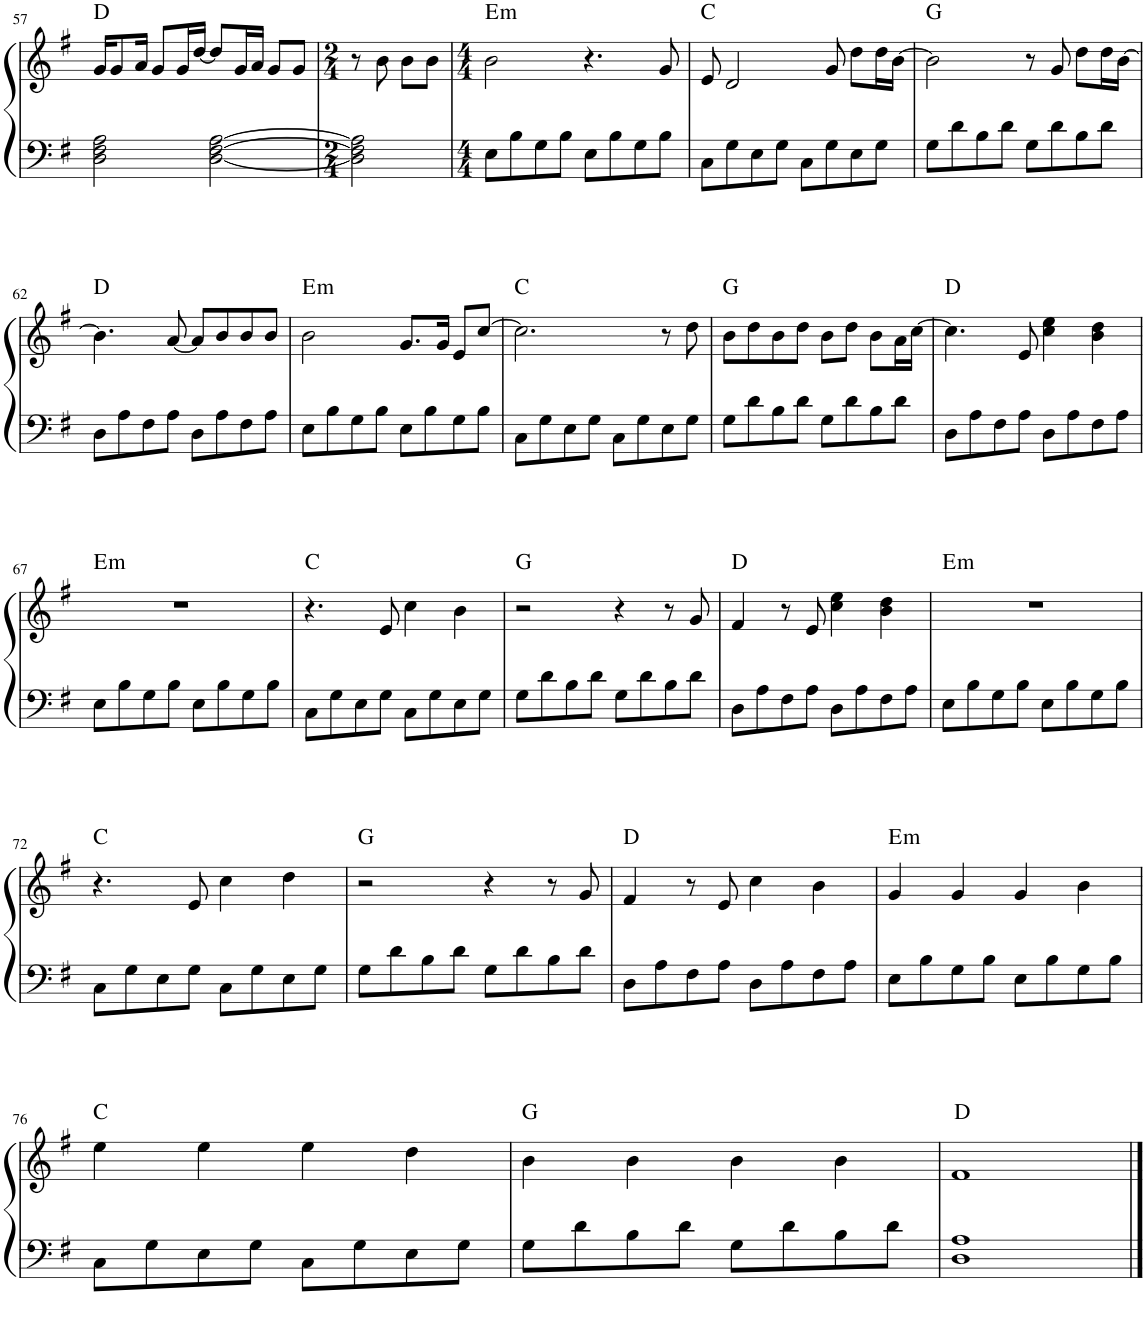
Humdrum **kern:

**kern	**kern	**harte
*part1	*part1	*part1
*staff2	*staff1	*
*I"Piano	*	*
*I'Pno.	*	*
!!LO:PB:g=z
*clefF4	*clefG2	*
*k[f#]	*k[f#]	*
*M4/4	*M4/4	*
=57	=57	=57
2D\ 2F#\ 2A\	16g/KL	D:maj
.	8g/	.
.	16a/Jk	.
.	8g/L	.
.	16g/L	.
.	[16dd/JJ	.
[2D\ [2F#\ [2A\	8dd/L]	.
.	16g/L	.
.	16a/JJ	.
.	8g/L	.
.	8g/J	.
=58	=58	=58
*M2/4	*M2/4	*
2D\] 2F#\] 2A\]	8r	.
.	8b\	.
.	8b\L	.
.	8b\J	.
=59	=59	=59
*M4/4	*M4/4	*
!	!	!LO:H:kt=m
8E\L	2b\	E:min
8B\	.	.
8G\	.	.
8B\J	.	.
8E\L	4.r	.
8B\	.	.
8G\	.	.
8B\J	8g/	.
=60	=60	=60
8C\L	8e/	C:maj
8G\	2d/	.
8E\	.	.
8G\J	.	.
8C\L	.	.
8G\	8g/	.
8E\	8dd\L	.
8G\J	16dd\L	.
.	[16b\JJ	.
=61	=61	=61
8G\L	2b\]	G:maj
8d\	.	.
8B\	.	.
8d\J	.	.
8G\L	8r	.
8d\	8g/	.
8B\	8dd\L	.
8d\J	16dd\L	.
.	[16b\JJ	.
!!LO:LB:g=z
=62	=62	=62
8D\L	4.b\]	D:maj
8A\	.	.
8F#\	.	.
8A\J	[8a/	.
8D\L	8a/L]	.
8A\	8b/	.
8F#\	8b/	.
8A\J	8b/J	.
=63	=63	=63
!	!	!LO:H:kt=m
8E\L	2b\	E:min
8B\	.	.
8G\	.	.
8B\J	.	.
8E\L	8.g/L	.
8B\	.	.
.	16g/Jk	.
8G\	8e/L	.
8B\J	[8cc/J	.
=64	=64	=64
8C\L	2.cc\]	C:maj
8G\	.	.
8E\	.	.
8G\J	.	.
8C\L	.	.
8G\	.	.
8E\	8r	.
8G\J	8dd\	.
=65	=65	=65
8G\L	8b\L	G:maj
8d\	8dd\	.
8B\	8b\	.
8d\J	8dd\J	.
8G\L	8b\L	.
8d\	8dd\J	.
8B\	8b\L	.
8d\J	16a\L	.
.	[16cc\JJ	.
=66	=66	=66
8D\L	4.cc\]	D:maj
8A\	.	.
8F#\	.	.
8A\J	8e/	.
8D\L	4cc\ 4ee\	.
8A\	.	.
8F#\	4b\ 4dd\	.
8A\J	.	.
!!LO:LB:g=z
=67	=67	=67
!	!	!LO:H:kt=m
8E\L	1r	E:min
8B\	.	.
8G\	.	.
8B\J	.	.
8E\L	.	.
8B\	.	.
8G\	.	.
8B\J	.	.
=68	=68	=68
8C\L	4.r	C:maj
8G\	.	.
8E\	.	.
8G\J	8e/	.
8C\L	4cc\	.
8G\	.	.
8E\	4b\	.
8G\J	.	.
=69	=69	=69
8G\L	2r	G:maj
8d\	.	.
8B\	.	.
8d\J	.	.
8G\L	4r	.
8d\	.	.
8B\	8r	.
8d\J	8g/	.
=70	=70	=70
8D\L	4f#/	D:maj
8A\	.	.
8F#\	8r	.
8A\J	8e/	.
8D\L	4cc\ 4ee\	.
8A\	.	.
8F#\	4b\ 4dd\	.
8A\J	.	.
=71	=71	=71
!	!	!LO:H:kt=m
8E\L	1r	E:min
8B\	.	.
8G\	.	.
8B\J	.	.
8E\L	.	.
8B\	.	.
8G\	.	.
8B\J	.	.
!!LO:LB:g=z
=72	=72	=72
8C\L	4.r	C:maj
8G\	.	.
8E\	.	.
8G\J	8e/	.
8C\L	4cc\	.
8G\	.	.
8E\	4dd\	.
8G\J	.	.
=73	=73	=73
8G\L	2r	G:maj
8d\	.	.
8B\	.	.
8d\J	.	.
8G\L	4r	.
8d\	.	.
8B\	8r	.
8d\J	8g/	.
=74	=74	=74
8D\L	4f#/	D:maj
8A\	.	.
8F#\	8r	.
8A\J	8e/	.
8D\L	4cc\	.
8A\	.	.
8F#\	4b\	.
8A\J	.	.
=75	=75	=75
!	!	!LO:H:kt=m
8E\L	4g/	E:min
8B\	.	.
8G\	4g/	.
8B\J	.	.
8E\L	4g/	.
8B\	.	.
8G\	4b\	.
8B\J	.	.
!!LO:LB:g=z
=76	=76	=76
8C\L	4ee\	C:maj
8G\	.	.
8E\	4ee\	.
8G\J	.	.
8C\L	4ee\	.
8G\	.	.
8E\	4dd\	.
8G\J	.	.
=77	=77	=77
8G\L	4b\	G:maj
8d\	.	.
8B\	4b\	.
8d\J	.	.
8G\L	4b\	.
8d\	.	.
8B\	4b\	.
8d\J	.	.
=78	=78	=78
1D 1A	1f#	D:maj
==	==	==
*-	*-	*-
